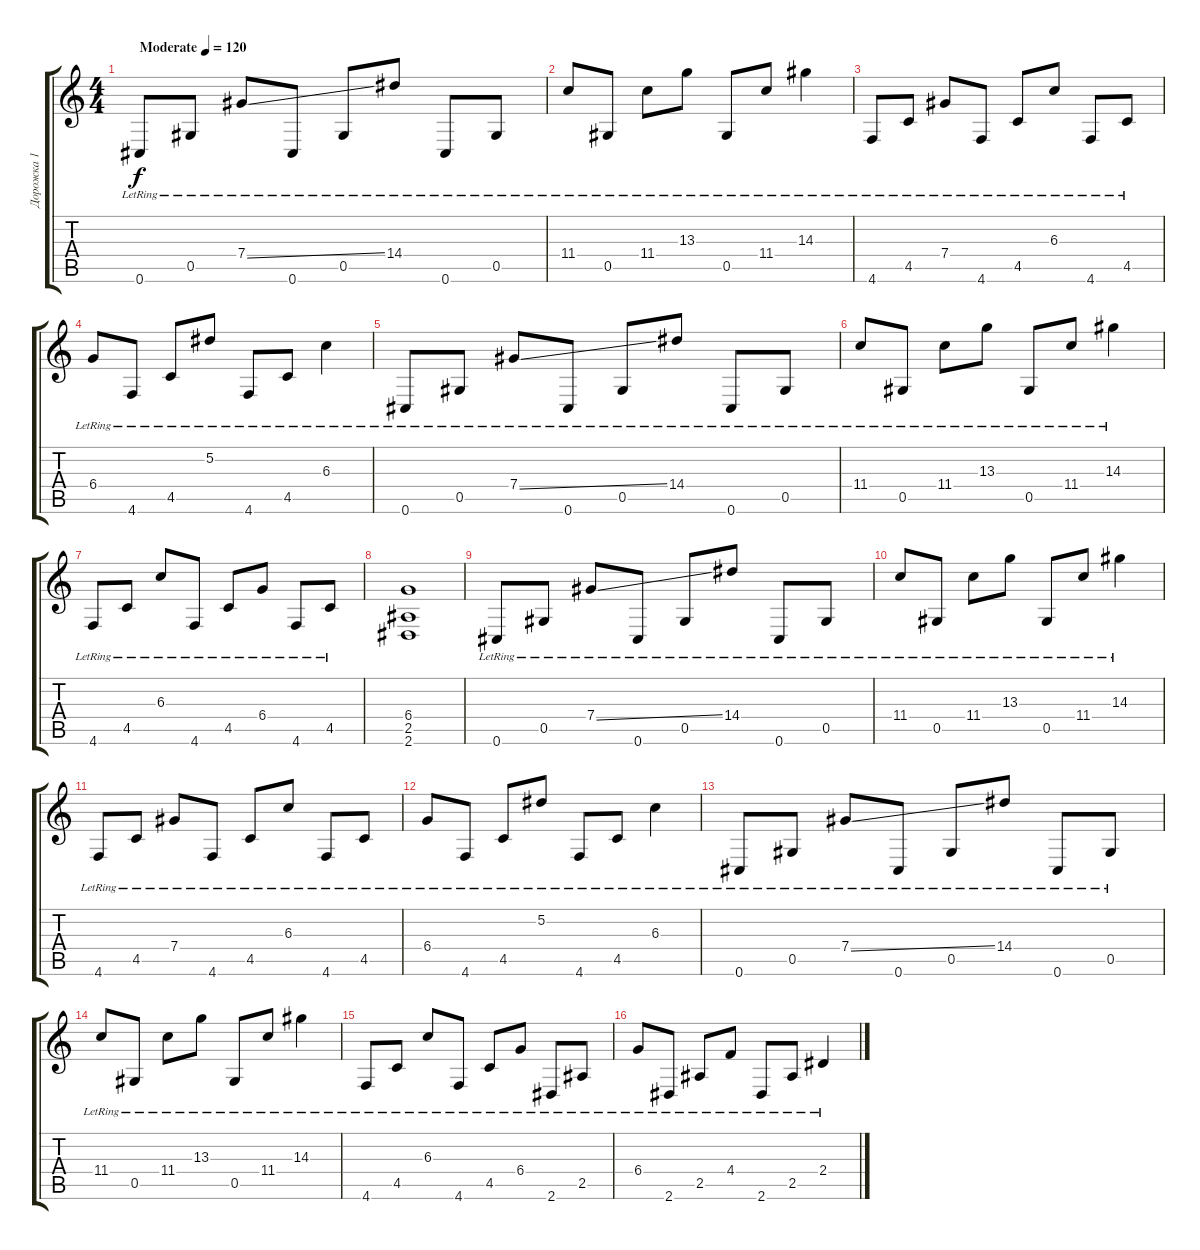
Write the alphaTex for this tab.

\track ("Дорожка 1" "Дорожка 1") {instrument acousticguitarsteel}
\staff {score tabs}
\tuning (Eb4 Bb3 Gb3 Db3 Ab2 Db2) {hide}
\ts (4 4)
\tempo (120 "Moderate")
\clef g2
\ks c
0.6{lr}.8{dy f instrument acousticguitarsteel} 0.5{lr}.8 7.4{ss lr}.8 0.6{lr}.8 0.5{lr}.8 14.4{lr}.8 0.6{lr}.8 0.5{lr}.8 |
11.4{lr}.8 0.5{lr}.8 11.4{lr}.8 13.3{lr}.8 0.5{lr}.8 11.4{lr}.8 14.3{lr}.4 |
\ks aminor
4.6{lr}.8 4.5{lr}.8 7.4{lr}.8 4.6{lr}.8 4.5{lr}.8 6.3{lr}.8 4.6{lr}.8 4.5{lr}.8 |
6.4{lr}.8 4.6{lr}.8 4.5{lr}.8 5.2{lr}.8 4.6{lr}.8 4.5{lr}.8 6.3{lr}.4 |
0.6{lr}.8 0.5{lr}.8 7.4{ss lr}.8 0.6{lr}.8 0.5{lr}.8 14.4{lr}.8 0.6{lr}.8 0.5{lr}.8 |
11.4{lr}.8 0.5{lr}.8 11.4{lr}.8 13.3{lr}.8 0.5{lr}.8 11.4{lr}.8 14.3{lr}.4 |
4.6{lr}.8 4.5{lr}.8 6.3{lr}.8 4.6{lr}.8 4.5{lr}.8 6.4{lr}.8 4.6{lr}.8 4.5{lr}.8 |
(6.4 2.5 2.6).1 |
0.6{lr}.8 0.5{lr}.8 7.4{ss lr}.8 0.6{lr}.8 0.5{lr}.8 14.4{lr}.8 0.6{lr}.8 0.5{lr}.8 |
11.4{lr}.8 0.5{lr}.8 11.4{lr}.8 13.3{lr}.8 0.5{lr}.8 11.4{lr}.8 14.3{lr}.4 |
4.6{lr}.8 4.5{lr}.8 7.4{lr}.8 4.6{lr}.8 4.5{lr}.8 6.3{lr}.8 4.6{lr}.8 4.5{lr}.8 |
6.4{lr}.8 4.6{lr}.8 4.5{lr}.8 5.2{lr}.8 4.6{lr}.8 4.5{lr}.8 6.3{lr}.4 |
0.6{lr}.8 0.5{lr}.8 7.4{ss lr}.8 0.6{lr}.8 0.5{lr}.8 14.4{lr}.8 0.6{lr}.8 0.5{lr}.8 |
11.4{lr}.8 0.5{lr}.8 11.4{lr}.8 13.3{lr}.8 0.5{lr}.8 11.4{lr}.8 14.3{lr}.4 |
4.6{lr}.8 4.5{lr}.8 6.3{lr}.8 4.6{lr}.8 4.5{lr}.8 6.4{lr}.8 2.6{lr}.8 2.5{lr}.8 |
6.4{lr}.8 2.6{lr}.8 2.5{lr}.8 4.4{lr}.8 2.6{lr}.8 2.5{lr}.8 2.4{lr}.4
